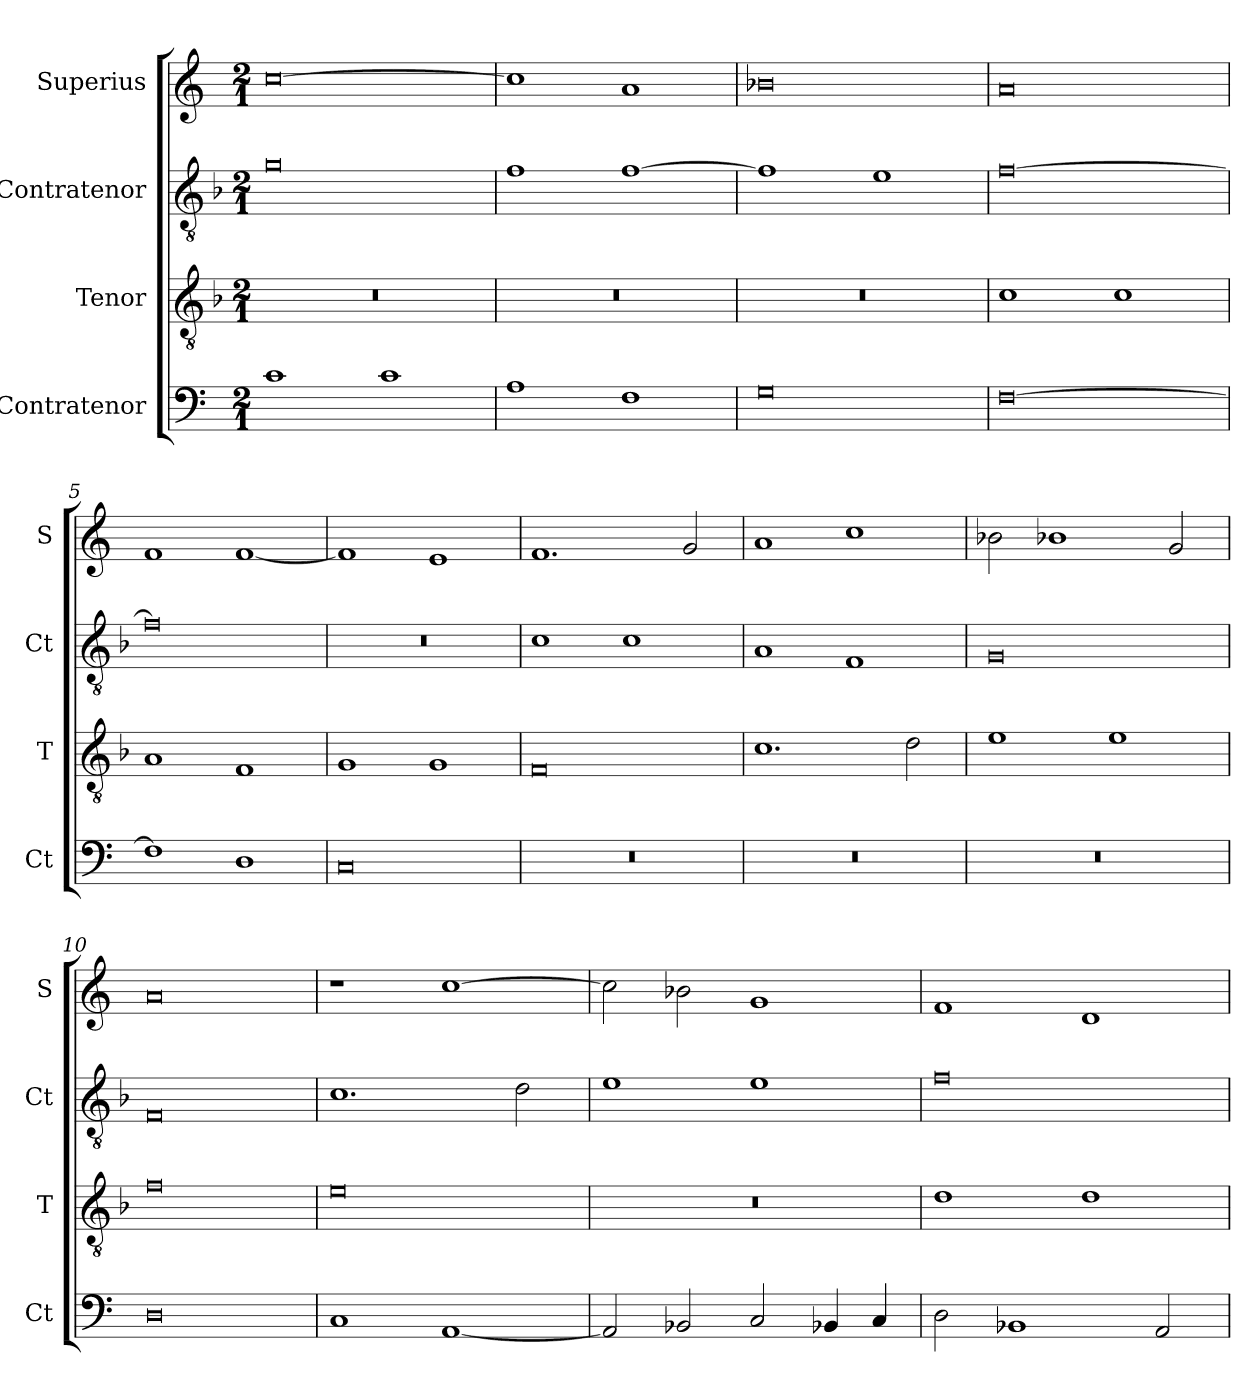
**kern	**kern	**kern	**kern
*part4	*part3	*part2	*part1
*staff4	*staff3	*staff2	*staff1
*I"Contratenor	*I"Tenor	*I"Contratenor	*I"Superius
*I'Ct	*I'T	*I'Ct	*I'S
*clefF4	*clefGv2	*clefGv2	*clefG2
*k[]	*k[b-]	*k[b-]	*k[]
*M2/1	*M2/1	*M2/1	*M2/1
=1	=1	=1	=1
1c	0r	0g	[0cc
1c	.	.	.
=2	=2	=2	=2
1A	0r	1f	1cc]
1F	.	[1f	1a
=3	=3	=3	=3
0G	0r	1f]	0b-X
.	.	1e	.
=4	=4	=4	=4
[0F	1c	[0f	0a
.	1c	.	.
=5	=5	=5	=5
1F]	1A	0f]	1f
1D	1F	.	[1f
=6	=6	=6	=6
0C	1G	0r	1f]
.	1G	.	1e
=7	=7	=7	=7
0r	0F	1c	1.f
.	.	1c	.
.	.	.	2g
=8	=8	=8	=8
0r	1.c	1A	1a
.	.	1F	1cc
.	2d	.	.
=9	=9	=9	=9
0r	1e	0G	2b-X
.	.	.	1b-X
.	1e	.	.
.	.	.	2g
=10	=10	=10	=10
0D	0f	0F	0a
=11	=11	=11	=11
1C	0e	1.c	1r
[1AA	.	.	[1cc
.	.	2d	.
=12	=12	=12	=12
2AA]	0r	1e	2cc]
2BB-X	.	.	2b-X
2C	.	1e	1g
4BB-X	.	.	.
4C	.	.	.
=13	=13	=13	=13
2D	1d	0f	1f
1BB-X	.	.	.
.	1d	.	1d
2AA	.	.	.
=	=	=	=
*-	*-	*-	*-
